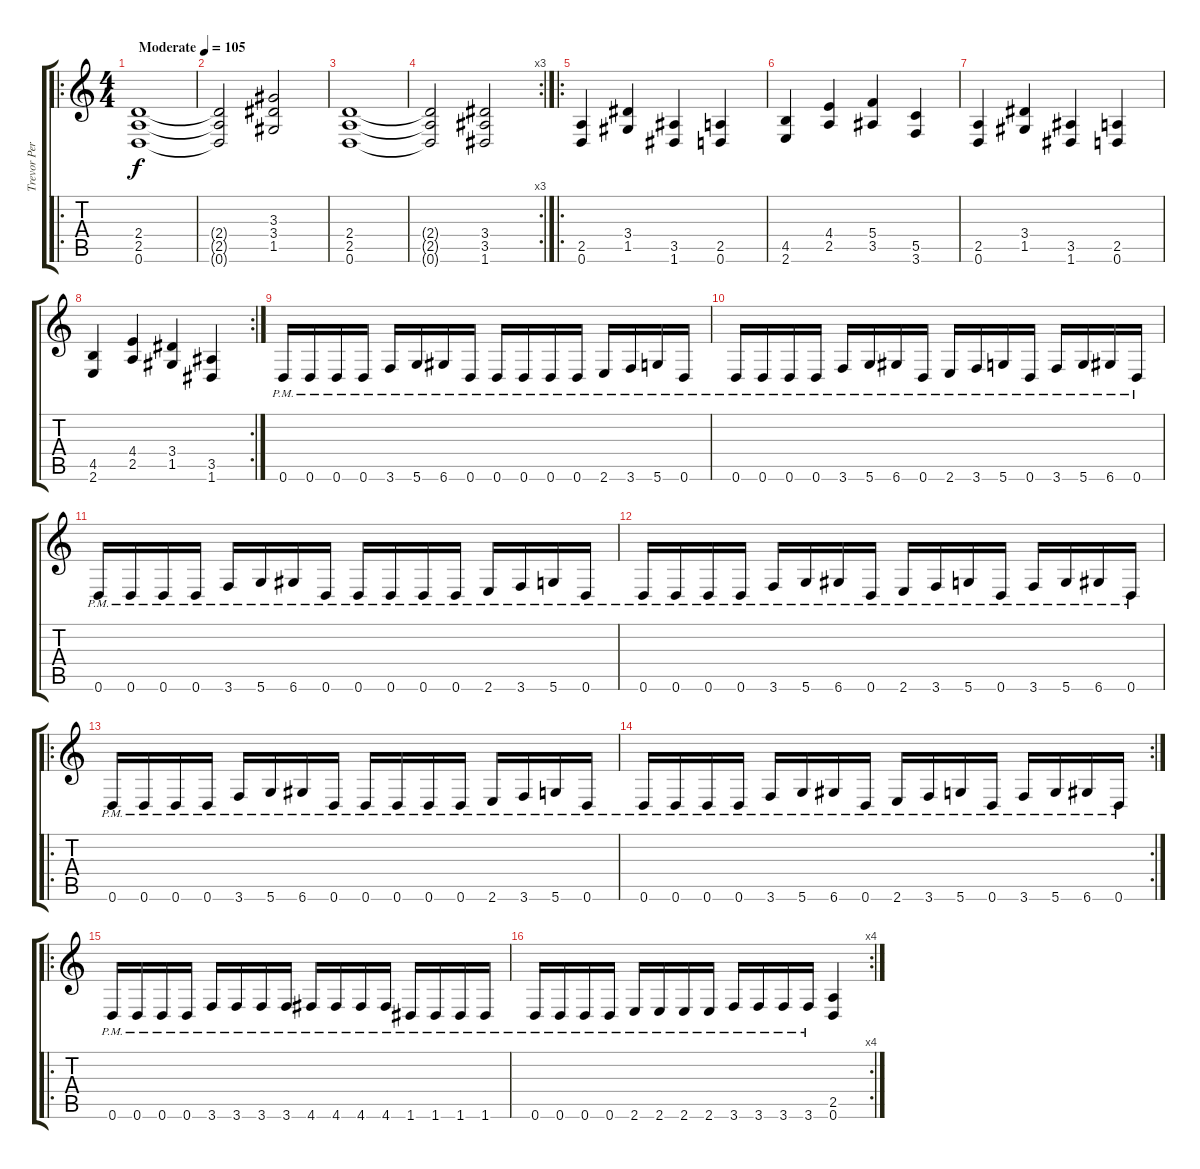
\track ("Trevor Peres" "Trevor Per") {instrument distortionguitar}
\staff {score tabs}
\tuning (D4 A3 F3 C3 G2 D2) {hide}
\ro
\ts (4 4)
\tempo (105 "Moderate")
\clef g2
\ks c
(2.4 2.5 0.6).1{dy f instrument distortionguitar} |
(2.4{t} 2.5{t} 0.6{t}).2 (3.3 3.4 1.5).2 |
(2.4 2.5 0.6).1 |
\rc 3
(2.4{t} 2.5{t} 0.6{t}).2 (3.4 3.5 1.6).2 |
\ro
(2.5 0.6).4 (3.4 1.5).4 (3.5 1.6).4 (2.5 0.6).4 |
(4.5 2.6).4 (4.4 2.5).4 (5.4 3.5).4 (5.5 3.6).4 |
(2.5 0.6).4 (3.4 1.5).4 (3.5 1.6).4 (2.5 0.6).4 |
\rc 2
(4.5 2.6).4 (4.4 2.5).4 (3.4 1.5).4 (3.5 1.6).4 |
0.6{pm}.16 0.6{pm}.16 0.6{pm}.16 0.6{pm}.16 3.6{pm}.16 5.6{pm}.16 6.6{pm}.16 0.6{pm}.16 0.6{pm}.16 0.6{pm}.16 0.6{pm}.16 0.6{pm}.16 2.6{pm}.16 3.6{pm}.16 5.6{pm}.16 0.6{pm}.16 |
0.6{pm}.16 0.6{pm}.16 0.6{pm}.16 0.6{pm}.16 3.6{pm}.16 5.6{pm}.16 6.6{pm}.16 0.6{pm}.16 2.6{pm}.16 3.6{pm}.16 5.6{pm}.16 0.6{pm}.16 3.6{pm}.16 5.6{pm}.16 6.6{pm}.16 0.6{pm}.16 |
0.6{pm}.16 0.6{pm}.16 0.6{pm}.16 0.6{pm}.16 3.6{pm}.16 5.6{pm}.16 6.6{pm}.16 0.6{pm}.16 0.6{pm}.16 0.6{pm}.16 0.6{pm}.16 0.6{pm}.16 2.6{pm}.16 3.6{pm}.16 5.6{pm}.16 0.6{pm}.16 |
0.6{pm}.16 0.6{pm}.16 0.6{pm}.16 0.6{pm}.16 3.6{pm}.16 5.6{pm}.16 6.6{pm}.16 0.6{pm}.16 2.6{pm}.16 3.6{pm}.16 5.6{pm}.16 0.6{pm}.16 3.6{pm}.16 5.6{pm}.16 6.6{pm}.16 0.6{pm}.16 |
\ro
0.6{pm}.16 0.6{pm}.16 0.6{pm}.16 0.6{pm}.16 3.6{pm}.16 5.6{pm}.16 6.6{pm}.16 0.6{pm}.16 0.6{pm}.16 0.6{pm}.16 0.6{pm}.16 0.6{pm}.16 2.6{pm}.16 3.6{pm}.16 5.6{pm}.16 0.6{pm}.16 |
\rc 2
0.6{pm}.16 0.6{pm}.16 0.6{pm}.16 0.6{pm}.16 3.6{pm}.16 5.6{pm}.16 6.6{pm}.16 0.6{pm}.16 2.6{pm}.16 3.6{pm}.16 5.6{pm}.16 0.6{pm}.16 3.6{pm}.16 5.6{pm}.16 6.6{pm}.16 0.6{pm}.16 |
\ro
0.6{pm}.16 0.6{pm}.16 0.6{pm}.16 0.6{pm}.16 3.6{pm}.16 3.6{pm}.16 3.6{pm}.16 3.6{pm}.16 4.6{pm}.16 4.6{pm}.16 4.6{pm}.16 4.6{pm}.16 1.6{pm}.16 1.6{pm}.16 1.6{pm}.16 1.6{pm}.16 |
\rc 4
0.6{pm}.16 0.6{pm}.16 0.6{pm}.16 0.6{pm}.16 2.6{pm}.16 2.6{pm}.16 2.6{pm}.16 2.6{pm}.16 3.6{pm}.16 3.6{pm}.16 3.6{pm}.16 3.6{pm}.16 (2.5 0.6).4
